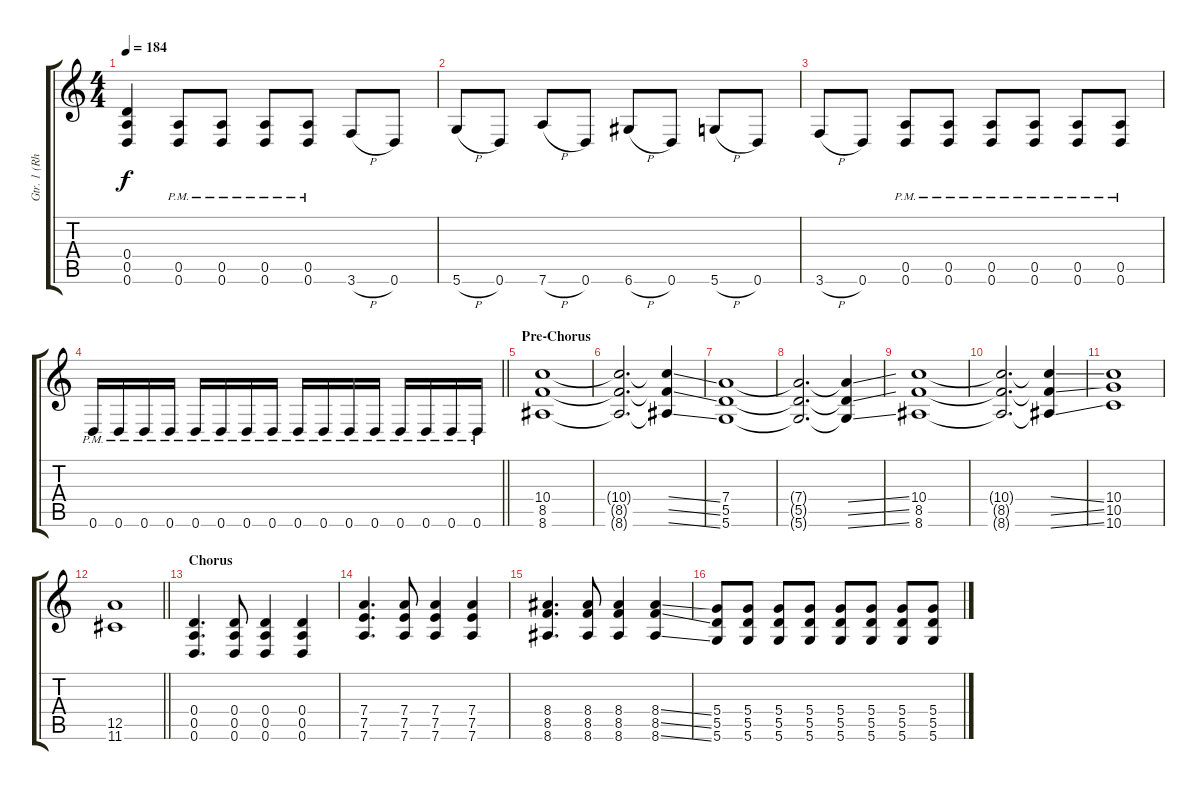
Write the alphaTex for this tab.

\track ("Gtr. 1 (Rhythm)" "Gtr. 1 (Rh") {instrument distortionguitar}
\staff {score tabs}
\tuning (E4 B3 G3 D3 A2 D2) {hide}
\ts (4 4)
\tempo 184
\clef g2
\ks c
(0.4 0.5 0.6).4{dy f} (0.5{pm} 0.6{pm}).8 (0.5{pm} 0.6{pm}).8 (0.5{pm} 0.6{pm}).8 (0.5{pm} 0.6{pm}).8 3.6{h}.8 0.6.8 |
5.6{h}.8 0.6.8 7.6{h}.8 0.6.8 6.6{h}.8 0.6.8 5.6{h}.8 0.6.8 |
3.6{h}.8 0.6.8 (0.5{pm} 0.6{pm}).8 (0.5{pm} 0.6{pm}).8 (0.5{pm} 0.6{pm}).8 (0.5{pm} 0.6{pm}).8 (0.5{pm} 0.6{pm}).8 (0.5{pm} 0.6{pm}).8 |
\barLineRight lightlight
0.6{pm}.16 0.6{pm}.16 0.6{pm}.16 0.6{pm}.16 0.6{pm}.16 0.6{pm}.16 0.6{pm}.16 0.6{pm}.16 0.6{pm}.16 0.6{pm}.16 0.6{pm}.16 0.6{pm}.16 0.6{pm}.16 0.6{pm}.16 0.6{pm}.16 0.6{pm}.16 |
\section ("" "Pre-Chorus")
(10.4 8.5 8.6).1 |
(10.4{t} 8.5{t} 8.6{t}).2{d} (10.4{ss t} 8.5{ss t} 8.6{ss t}).4 |
(7.4 5.5 5.6).1 |
(7.4{t} 5.5{t} 5.6{t}).2{d} (7.4{ss t} 5.5{ss t} 5.6{ss t}).4 |
(10.4 8.5 8.6).1 |
(10.4{t} 8.5{t} 8.6{t}).2{d} (10.4{ss t} 8.5{ss t} 8.6{ss t}).4 |
(10.4 10.5 10.6).1 |
\barLineRight lightlight
(12.5 11.6).1 |
\section ("" "Chorus")
(0.4 0.5 0.6).4{d} (0.4 0.5 0.6).8 (0.4 0.5 0.6).4 (0.4 0.5 0.6).4 |
(7.4 7.5 7.6).4{d} (7.4 7.5 7.6).8 (7.4 7.5 7.6).4 (7.4 7.5 7.6).4 |
(8.4 8.5 8.6).4{d} (8.4 8.5 8.6).8 (8.4 8.5 8.6).4 (8.4{ss} 8.5{ss} 8.6{ss}).4 |
(5.4 5.5 5.6).8 (5.4 5.5 5.6).8 (5.4 5.5 5.6).8 (5.4 5.5 5.6).8 (5.4 5.5 5.6).8 (5.4 5.5 5.6).8 (5.4 5.5 5.6).8 (5.4 5.5 5.6).8
